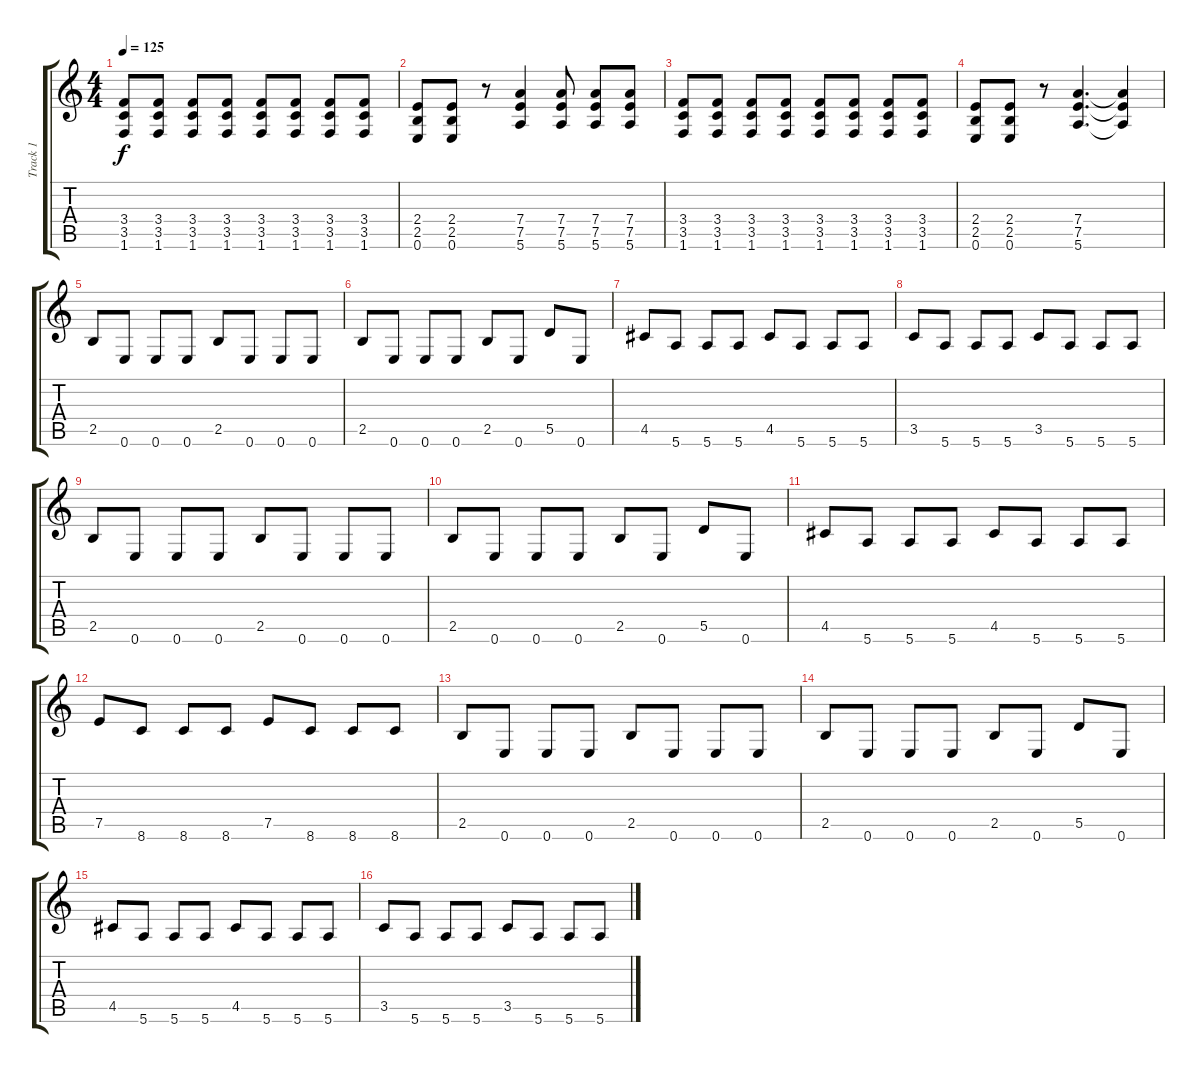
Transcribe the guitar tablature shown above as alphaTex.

\track ("Track 1" "Track 1") {instrument distortionguitar}
\staff {score tabs}
\tuning (E4 B3 G3 D3 A2 E2) {hide}
\ts (4 4)
\tempo 125
\clef g2
\ks c
(3.4 3.5 1.6).8{dy f} (3.4 3.5 1.6).8 (3.4 3.5 1.6).8 (3.4 3.5 1.6).8 (3.4 3.5 1.6).8 (3.4 3.5 1.6).8 (3.4 3.5 1.6).8 (3.4 3.5 1.6).8 |
(2.4 2.5 0.6).8 (2.4 2.5 0.6).8 r.8 (7.4 7.5 5.6).4 (7.4 7.5 5.6).8 (7.4 7.5 5.6).8 (7.4 7.5 5.6).8 |
(3.4 3.5 1.6).8 (3.4 3.5 1.6).8 (3.4 3.5 1.6).8 (3.4 3.5 1.6).8 (3.4 3.5 1.6).8 (3.4 3.5 1.6).8 (3.4 3.5 1.6).8 (3.4 3.5 1.6).8 |
(2.4 2.5 0.6).8 (2.4 2.5 0.6).8 r.8 (7.4 7.5 5.6).4{d} (7.4{t} 7.5{t} 5.6{t}).4 |
2.5.8 0.6.8 0.6.8 0.6.8 2.5.8 0.6.8 0.6.8 0.6.8 |
2.5.8 0.6.8 0.6.8 0.6.8 2.5.8 0.6.8 5.5.8 0.6.8 |
4.5.8 5.6.8 5.6.8 5.6.8 4.5.8 5.6.8 5.6.8 5.6.8 |
3.5.8 5.6.8 5.6.8 5.6.8 3.5.8 5.6.8 5.6.8 5.6.8 |
2.5.8 0.6.8 0.6.8 0.6.8 2.5.8 0.6.8 0.6.8 0.6.8 |
2.5.8 0.6.8 0.6.8 0.6.8 2.5.8 0.6.8 5.5.8 0.6.8 |
4.5.8 5.6.8 5.6.8 5.6.8 4.5.8 5.6.8 5.6.8 5.6.8 |
7.5.8 8.6.8 8.6.8 8.6.8 7.5.8 8.6.8 8.6.8 8.6.8 |
2.5.8 0.6.8 0.6.8 0.6.8 2.5.8 0.6.8 0.6.8 0.6.8 |
2.5.8 0.6.8 0.6.8 0.6.8 2.5.8 0.6.8 5.5.8 0.6.8 |
4.5.8 5.6.8 5.6.8 5.6.8 4.5.8 5.6.8 5.6.8 5.6.8 |
3.5.8 5.6.8 5.6.8 5.6.8 3.5.8 5.6.8 5.6.8 5.6.8
